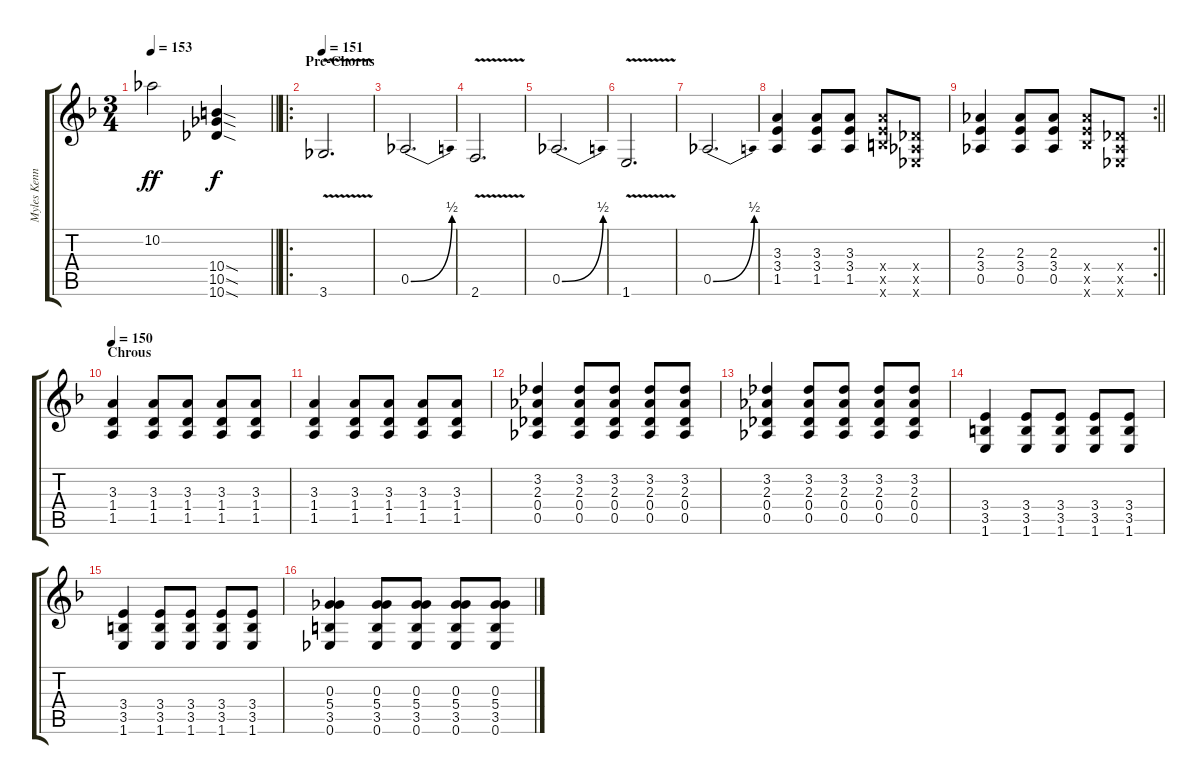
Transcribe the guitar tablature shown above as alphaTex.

\track ("Myles Kennedy" "Myles Kenn") {instrument overdrivenguitar}
\staff {score tabs}
\tuning (Eb4 Bb3 Gb3 Db3 Ab2 Eb2) {hide}
\ts (3 4)
\tempo 153
\clef g2
\barLineRight lightlight
\ks dminor
10.2.2{dy ff} (10.4{sod} 10.5{sod} 10.6{sod}).4{dy f volume 6 instrument electricguitarclean} |
\ro
\section ("" "Pre-Chorus")
\tempo 151
3.6{v}.2{d} |
0.5{be (bend 0 0 60 2)}.2{d} |
2.6{v}.2{d} |
0.5{be (bend 0 0 60 2)}.2{d} |
1.6{v}.2{d} |
0.5{be (bend 0 0 60 2)}.2{d} |
(3.3 3.4 1.5).4 (3.3 3.4 1.5).8 (3.3 3.4 1.5).8 (8.4{x} 8.5{x} 8.6{x}).8 (0.4{x} 0.5{x} 0.6{x}).8 |
\rc 2
\barLineRight lightlight
(2.3 3.4 0.5).4 (2.3 3.4 0.5).8 (2.3 3.4 0.5).8 (7.4{x} 8.5{x} 7.6{x}).8 (0.4{x} 0.5{x} 0.6{x}).8 |
\section ("" "Chrous")
\tempo 150
(3.3 1.4 1.5).4 (3.3 1.4 1.5).8 (3.3 1.4 1.5).8 (3.3 1.4 1.5).8 (3.3 1.4 1.5).8 |
(3.3 1.4 1.5).4 (3.3 1.4 1.5).8 (3.3 1.4 1.5).8 (3.3 1.4 1.5).8 (3.3 1.4 1.5).8 |
(3.2 2.3 0.4 0.5).4 (3.2 2.3 0.4 0.5).8 (3.2 2.3 0.4 0.5).8 (3.2 2.3 0.4 0.5).8 (3.2 2.3 0.4 0.5).8 |
(3.2 2.3 0.4 0.5).4 (3.2 2.3 0.4 0.5).8 (3.2 2.3 0.4 0.5).8 (3.2 2.3 0.4 0.5).8 (3.2 2.3 0.4 0.5).8 |
(3.4 3.5 1.6).4 (3.4 3.5 1.6).8 (3.4 3.5 1.6).8 (3.4 3.5 1.6).8 (3.4 3.5 1.6).8 |
(3.4 3.5 1.6).4 (3.4 3.5 1.6).8 (3.4 3.5 1.6).8 (3.4 3.5 1.6).8 (3.4 3.5 1.6).8 |
(0.3 5.4 3.5 0.6).4 (0.3 5.4 3.5 0.6).8 (0.3 5.4 3.5 0.6).8 (0.3 5.4 3.5 0.6).8 (0.3 5.4 3.5 0.6).8
